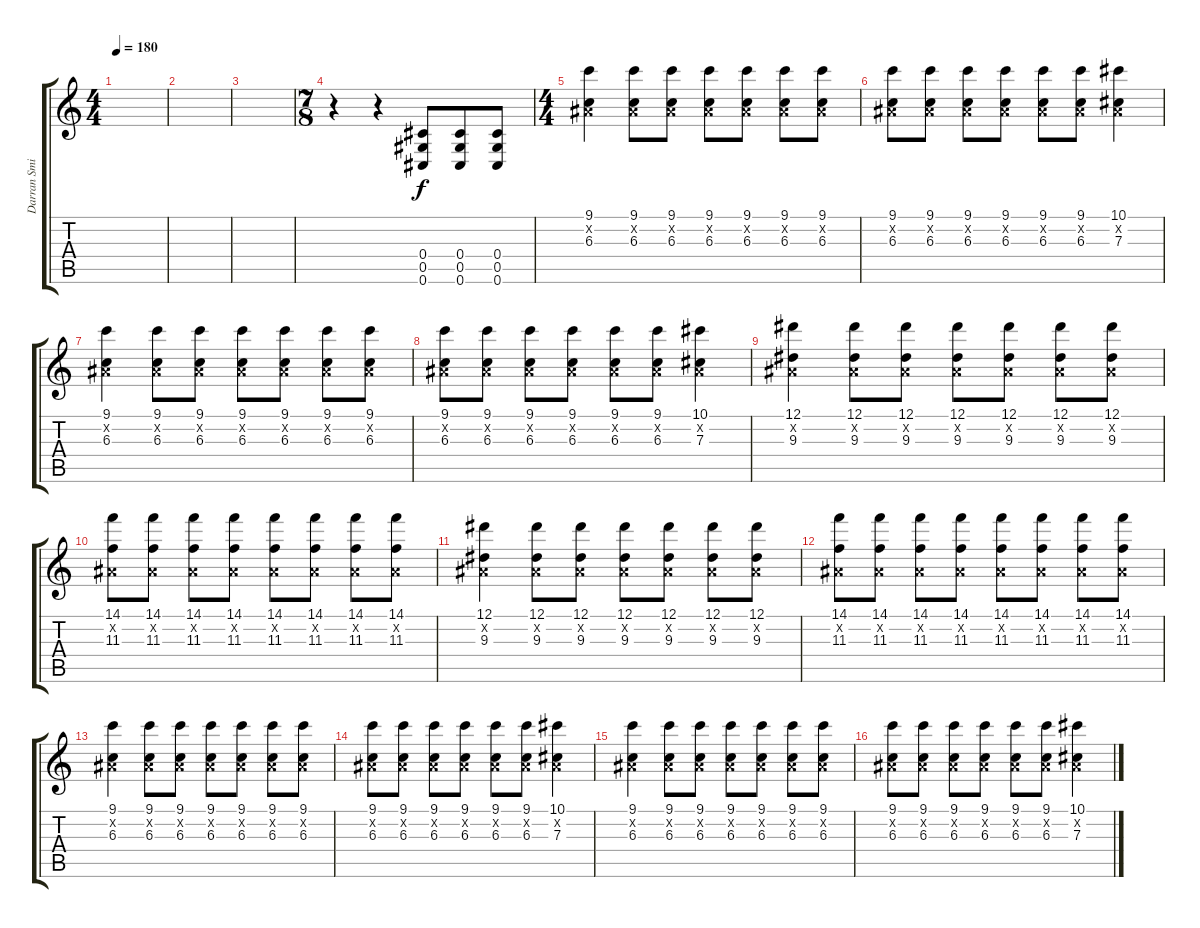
\track ("Darran Smith" "Darran Smi") {instrument distortionguitar}
\staff {score tabs}
\tuning (Eb4 Bb3 Gb3 Db3 Ab2 Db2) {hide}
\ts (4 4)
\tempo 180
\clef g2
\ks c
|
|
|
\ts (7 8)
r.4 r.4 (0.4 0.5 0.6).8 (0.4 0.5 0.6).8 (0.4 0.5 0.6).8 |
\ts (4 4)
(9.1 0.2{x} 6.3).4 (9.1 0.2{x} 6.3).8 (9.1 0.2{x} 6.3).8 (9.1 0.2{x} 6.3).8 (9.1 0.2{x} 6.3).8 (9.1 0.2{x} 6.3).8 (9.1 0.2{x} 6.3).8 |
(9.1 0.2{x} 6.3).8 (9.1 0.2{x} 6.3).8 (9.1 0.2{x} 6.3).8 (9.1 0.2{x} 6.3).8 (9.1 0.2{x} 6.3).8 (9.1 0.2{x} 6.3).8 (10.1 0.2{x} 7.3).4 |
(9.1 0.2{x} 6.3).4 (9.1 0.2{x} 6.3).8 (9.1 0.2{x} 6.3).8 (9.1 0.2{x} 6.3).8 (9.1 0.2{x} 6.3).8 (9.1 0.2{x} 6.3).8 (9.1 0.2{x} 6.3).8 |
(9.1 0.2{x} 6.3).8 (9.1 0.2{x} 6.3).8 (9.1 0.2{x} 6.3).8 (9.1 0.2{x} 6.3).8 (9.1 0.2{x} 6.3).8 (9.1 0.2{x} 6.3).8 (10.1 0.2{x} 7.3).4 |
(12.1 0.2{x} 9.3).4 (12.1 0.2{x} 9.3).8 (12.1 0.2{x} 9.3).8 (12.1 0.2{x} 9.3).8 (12.1 0.2{x} 9.3).8 (12.1 0.2{x} 9.3).8 (12.1 0.2{x} 9.3).8 |
(14.1 0.2{x} 11.3).8 (14.1 0.2{x} 11.3).8 (14.1 0.2{x} 11.3).8 (14.1 0.2{x} 11.3).8 (14.1 0.2{x} 11.3).8 (14.1 0.2{x} 11.3).8 (14.1 0.2{x} 11.3).8 (14.1 0.2{x} 11.3).8 |
(12.1 0.2{x} 9.3).4 (12.1 0.2{x} 9.3).8 (12.1 0.2{x} 9.3).8 (12.1 0.2{x} 9.3).8 (12.1 0.2{x} 9.3).8 (12.1 0.2{x} 9.3).8 (12.1 0.2{x} 9.3).8 |
(14.1 0.2{x} 11.3).8 (14.1 0.2{x} 11.3).8 (14.1 0.2{x} 11.3).8 (14.1 0.2{x} 11.3).8 (14.1 0.2{x} 11.3).8 (14.1 0.2{x} 11.3).8 (14.1 0.2{x} 11.3).8 (14.1 0.2{x} 11.3).8 |
(9.1 0.2{x} 6.3).4 (9.1 0.2{x} 6.3).8 (9.1 0.2{x} 6.3).8 (9.1 0.2{x} 6.3).8 (9.1 0.2{x} 6.3).8 (9.1 0.2{x} 6.3).8 (9.1 0.2{x} 6.3).8 |
(9.1 0.2{x} 6.3).8 (9.1 0.2{x} 6.3).8 (9.1 0.2{x} 6.3).8 (9.1 0.2{x} 6.3).8 (9.1 0.2{x} 6.3).8 (9.1 0.2{x} 6.3).8 (10.1 0.2{x} 7.3).4 |
(9.1 0.2{x} 6.3).4 (9.1 0.2{x} 6.3).8 (9.1 0.2{x} 6.3).8 (9.1 0.2{x} 6.3).8 (9.1 0.2{x} 6.3).8 (9.1 0.2{x} 6.3).8 (9.1 0.2{x} 6.3).8 |
(9.1 0.2{x} 6.3).8 (9.1 0.2{x} 6.3).8 (9.1 0.2{x} 6.3).8 (9.1 0.2{x} 6.3).8 (9.1 0.2{x} 6.3).8 (9.1 0.2{x} 6.3).8 (10.1 0.2{x} 7.3).4
